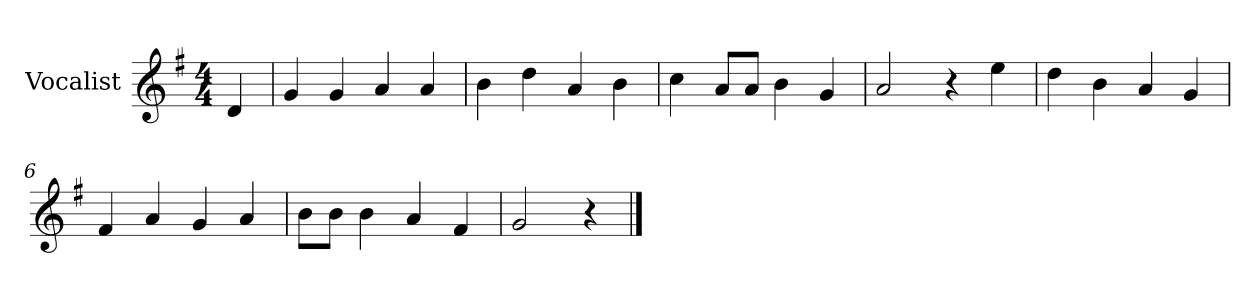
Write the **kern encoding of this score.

**kern
*part1
*staff1
*I"Vocalist
*k[f#]
*G:
*M4/4
=
4d
=1
4g
4g
4a
4a
=2
4b
4dd
4a
4b
=3
4cc
8aL
8aJ
4b
4g
=4
2a
4r
4ee
=5
4dd
4b
4a
4g
=6
4f#
4a
4g
4a
=7
8bL
8bJ
4b
4a
4f#
=8
2g
4r
==
*-
